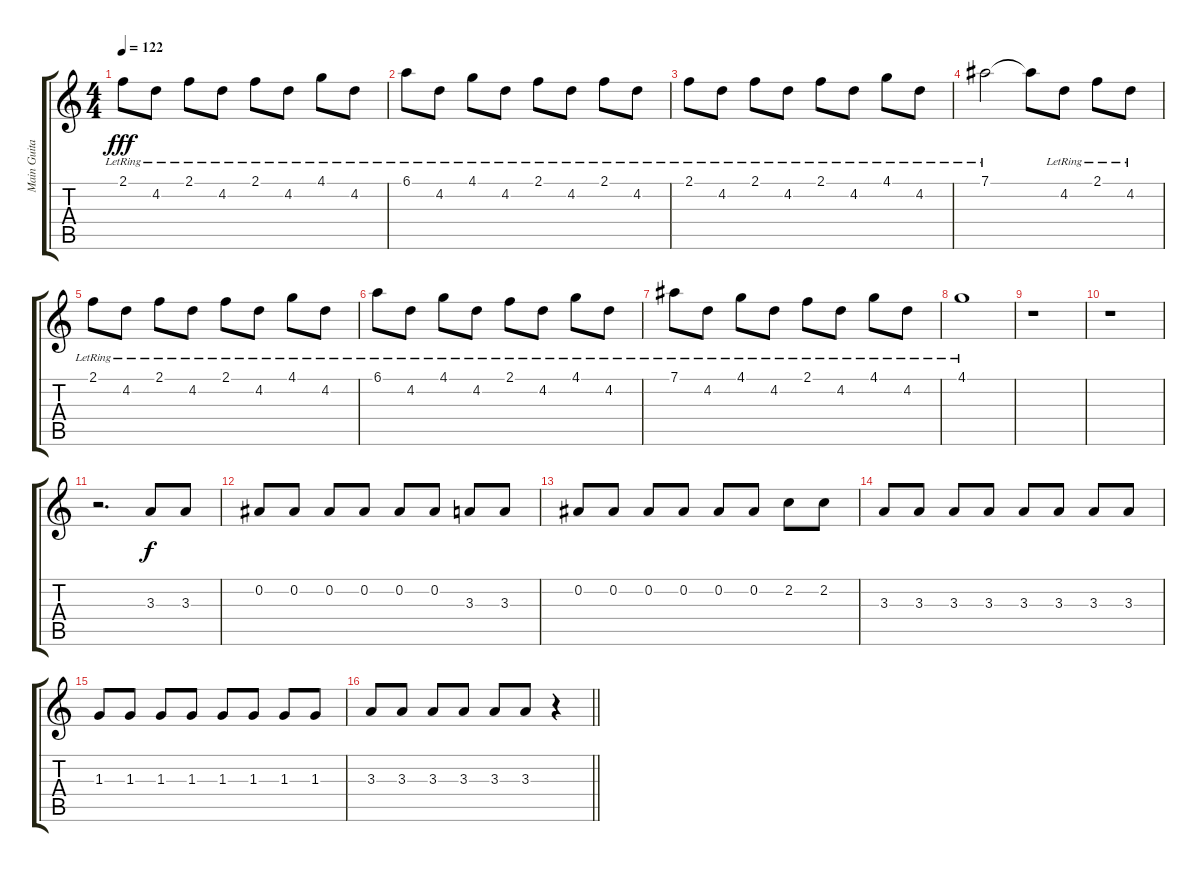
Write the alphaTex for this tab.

\track ("Main Guitar (Brad Delson)" "Main Guita") {instrument overdrivenguitar}
\staff {score tabs}
\tuning (Eb4 Bb3 Gb3 Db3 Ab2 Db2) {hide}
\ts (4 4)
\tempo 122
\clef g2
\ks c
2.1{lr}.8{dy fff} 4.2{lr}.8 2.1{lr}.8 4.2{lr}.8 2.1{lr}.8 4.2{lr}.8 4.1{lr}.8 4.2{lr}.8 |
6.1{lr}.8 4.2{lr}.8 4.1{lr}.8 4.2{lr}.8 2.1{lr}.8 4.2{lr}.8 2.1{lr}.8 4.2{lr}.8 |
2.1{lr}.8 4.2{lr}.8 2.1{lr}.8 4.2{lr}.8 2.1{lr}.8 4.2{lr}.8 4.1{lr}.8 4.2{lr}.8 |
7.1{lr}.2 7.1{t}.8 4.2{lr}.8 2.1{lr}.8 4.2{lr}.8 |
2.1{lr}.8 4.2{lr}.8 2.1{lr}.8 4.2{lr}.8 2.1{lr}.8 4.2{lr}.8 4.1{lr}.8 4.2{lr}.8 |
6.1{lr}.8 4.2{lr}.8 4.1{lr}.8 4.2{lr}.8 2.1{lr}.8 4.2{lr}.8 4.1{lr}.8 4.2{lr}.8 |
7.1{lr}.8 4.2{lr}.8 4.1{lr}.8 4.2{lr}.8 2.1{lr}.8 4.2{lr}.8 4.1{lr}.8 4.2{lr}.8 |
4.1{lr}.1{volume 0} |
r.1{volume 13} |
r.1 |
r.2{d} 3.3.8{dy f} 3.3.8 |
0.2.8 0.2.8 0.2.8 0.2.8 0.2.8 0.2.8 3.3.8 3.3.8 |
0.2.8 0.2.8 0.2.8 0.2.8 0.2.8 0.2.8 2.2.8 2.2.8 |
3.3.8 3.3.8 3.3.8 3.3.8 3.3.8 3.3.8 3.3.8 3.3.8 |
1.3.8 1.3.8 1.3.8 1.3.8 1.3.8 1.3.8 1.3.8 1.3.8 |
\barLineRight lightlight
3.3.8 3.3.8 3.3.8 3.3.8 3.3.8 3.3.8 r.4
